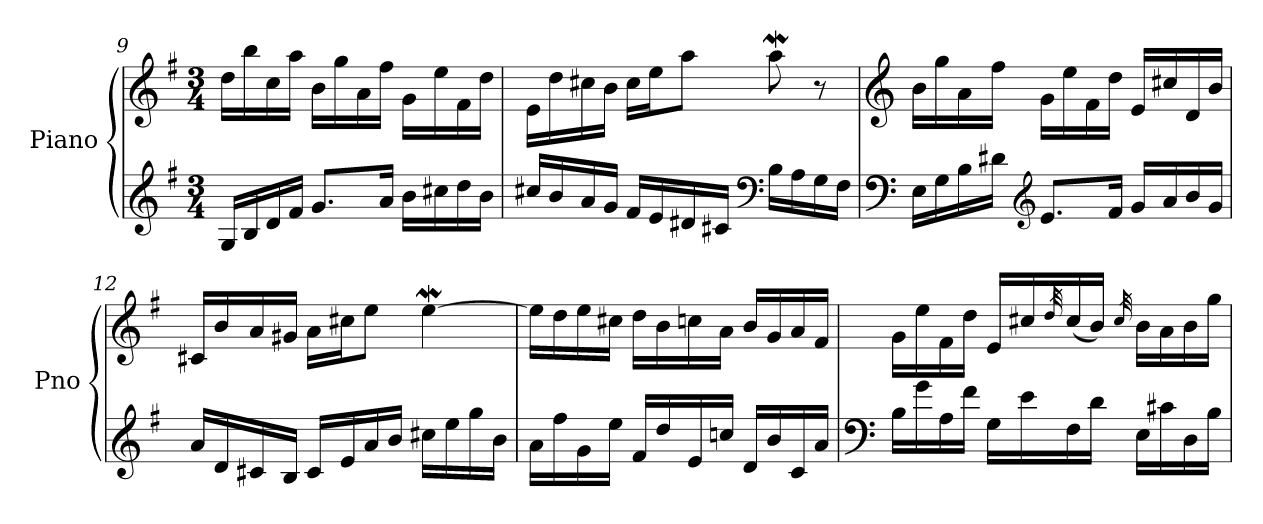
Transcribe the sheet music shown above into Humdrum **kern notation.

**kern	**kern
*part1	*part1
*staff2	*staff1
*I"Piano	*
*I'Pno	*
*clefG2	*clefG2
*k[f#]	*k[f#]
*M3/4	*M3/4
=9	=9
16G/LL	16dd\LL
16B/	16bb\
16d/	16cc\
16f#/JJ	16aa\JJ
8.g/L	16b\LL
.	16gg\
.	16a\
16a/Jk	16ff#\JJ
16b\LL	16g\LL
16cc#X\	16ee\
16dd\	16f#\
16b\JJ	16dd\JJ
=10	=10
16cc#X/LL	16e\LL
16b/	16dd\
16a/	16cc#X\
16g/JJ	16b\JJ
16f#/LL	16cc#\LL
16e/	16ee\J
16d#X/	8aa\J
16c#X/JJ	.
*clefF4	*
16B\LL	8aaW\
16A\	.
16G\	8r
16F#\JJ	.
!!LO:LB:g=z
=11	=11
*clefF4	*clefG2
16E\LL	16b\LL
16G\	16gg\
16B\	16a\
16d#X\JJ	16ff#\JJ
*clefG2	*
8.e/L	16g\LL
.	16ee\
.	16f#\
16f#/Jk	16dd\JJ
16g/LL	16e/LL
16a/	16cc#X/
16b/	16d/
16g/JJ	16b/JJ
=12	=12
16a/LL	16c#X/LL
16d/	16b/
16c#X/	16a/
16B/JJ	16g#X/JJ
16c#/LL	16a\LL
16e/	16cc#X\J
16a/	8ee\J
16b/JJ	.
16cc#X\LL	[4eeW\
16ee\	.
16gg\	.
16b\JJ	.
=13	=13
16a\LL	16ee\LL]
16ff#\	16dd\
16g\	16ee\
16ee\JJ	16cc#X\JJ
16f#/LL	16dd\LL
16dd/	16b\
16e/	16ccn\
16ccn/JJ	16a\JJ
16d/LL	16b/LL
16b/	16g/
16c/	16a/
16a/JJ	16f#/JJ
!!LO:LB:g=z
=14	=14
*clefF4	*
16B\LL	16g\LL
16g\	16ee\
16A\	16f#\
16f#\JJ	16dd\JJ
16G\LL	16e/LL
16e\	16cc#X/
.	32qdd/
16F#\	(<16cc#/
16d\JJ	16b/JJ)
.	32qcc#/
16E\LL	16b\LL
16c#X\	16a\
16D\	16b\
16B\JJ	16gg\JJ
=	=
*-	*-
